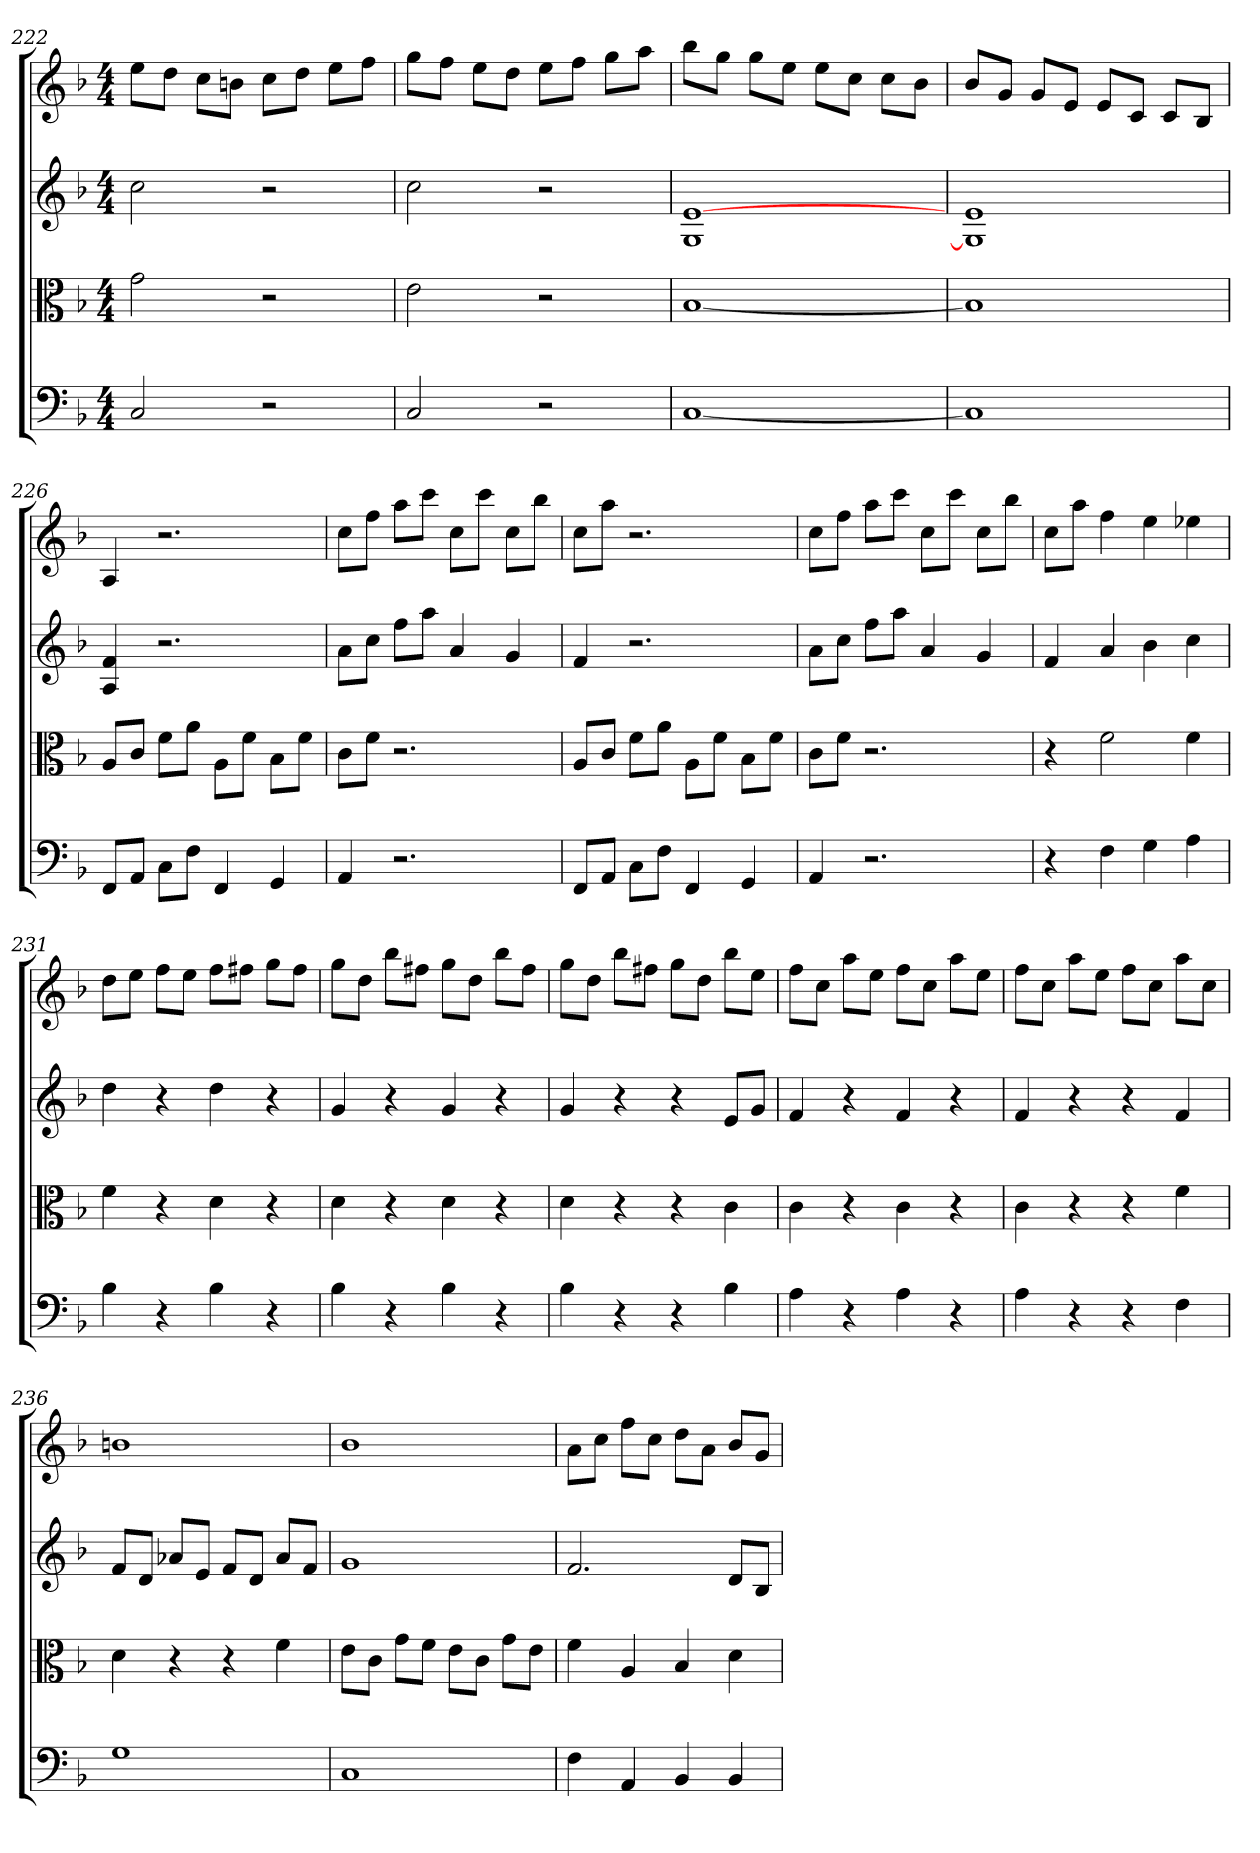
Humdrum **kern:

**kern	**kern	**kern	**kern
*part4	*part3	*part2	*part1
*staff4	*staff3	*staff2	*staff1
*clefF4	*clefC3	*	*
*k[b-]	*k[b-]	*k[b-]	*k[b-]
*F:	*F:	*F:	*F:
*M4/4	*M4/4	*M4/4	*M4/4
=222	=222	=222	=222
2C	2g	2cc	8eeL
.	.	.	8ddJ
.	.	.	8ccL
.	.	.	8bnJ
2r	2r	2r	8ccL
.	.	.	8ddJ
.	.	.	8eeL
.	.	.	8ffJ
=223	=223	=223	=223
2C	2e	2cc	8ggL
.	.	.	8ffJ
.	.	.	8eeL
.	.	.	8ddJ
2r	2r	2r	8eeL
.	.	.	8ffJ
.	.	.	8ggL
.	.	.	8aaJ
=224	=224	=224	=224
[1C	[1B-	1G [1e	8bb-L
.	.	.	8ggJ
.	.	.	8ggL
.	.	.	8eeJ
.	.	.	8eeL
.	.	.	8ccJ
.	.	.	8ccL
.	.	.	8b-J
=225	=225	=225	=225
1C]	1B-]	1G] 1e	8b-L
.	.	.	8gJ
.	.	.	8gL
.	.	.	8eJ
.	.	.	8eL
.	.	.	8cJ
.	.	.	8cL
.	.	.	8B-J
=226	=226	=226	=226
8FF/L	8A/L	4A 4f	4A
8AA/J	8c/J	.	.
8C\L	8f\L	2.r	2.r
8F\J	8a\J	.	.
4FF	8A\L	.	.
.	8f\J	.	.
4GG	8B-\L	.	.
.	8f\J	.	.
=227	=227	=227	=227
4AA	8c\L	8aL	8ccL
.	8f\J	8ccJ	8ffJ
2.r	2.r	8ffL	8aaL
.	.	8aaJ	8cccJ
.	.	4a	8ccL
.	.	.	8cccJ
.	.	4g	8ccL
.	.	.	8bb-J
=228	=228	=228	=228
8FF/L	8A/L	4f	8ccL
8AA/J	8c/J	.	8aaJ
8C\L	8f\L	2.r	2.r
8F\J	8a\J	.	.
4FF	8A\L	.	.
.	8f\J	.	.
4GG	8B-\L	.	.
.	8f\J	.	.
=229	=229	=229	=229
4AA	8c\L	8aL	8ccL
.	8f\J	8ccJ	8ffJ
2.r	2.r	8ffL	8aaL
.	.	8aaJ	8cccJ
.	.	4a	8ccL
.	.	.	8cccJ
.	.	4g	8ccL
.	.	.	8bb-J
=230	=230	=230	=230
4r	4r	4f	8ccL
.	.	.	8aaJ
4F	2f	4a	4ff
4G	.	4b-	4ee
4A	4f	4cc	4ee-X
=231	=231	=231	=231
4B-	4f	4dd	8ddL
.	.	.	8eeJ
4r	4r	4r	8ffL
.	.	.	8eeJ
4B-	4d	4dd	8ffL
.	.	.	8ff#XJ
4r	4r	4r	8ggL
.	.	.	8ff#J
=232	=232	=232	=232
4B-	4d	4g	8ggL
.	.	.	8ddJ
4r	4r	4r	8bb-L
.	.	.	8ff#XJ
4B-	4d	4g	8ggL
.	.	.	8ddJ
4r	4r	4r	8bb-L
.	.	.	8ff#J
=233	=233	=233	=233
4B-	4d	4g	8ggL
.	.	.	8ddJ
4r	4r	4r	8bb-L
.	.	.	8ff#XJ
4r	4r	4r	8ggL
.	.	.	8ddJ
4B-	4c	8eL	8bb-L
.	.	8gJ	8eeJ
=234	=234	=234	=234
4A	4c	4f	8ffL
.	.	.	8ccJ
4r	4r	4r	8aaL
.	.	.	8eeJ
4A	4c	4f	8ffL
.	.	.	8ccJ
4r	4r	4r	8aaL
.	.	.	8eeJ
=235	=235	=235	=235
4A	4c	4f	8ffL
.	.	.	8ccJ
4r	4r	4r	8aaL
.	.	.	8eeJ
4r	4r	4r	8ffL
.	.	.	8ccJ
4F	4f	4f	8aaL
.	.	.	8ccJ
=236	=236	=236	=236
1G	4d	8fL	1bn
.	.	8dJ	.
.	4r	8a-XL	.
.	.	8eJ	.
.	4r	8fL	.
.	.	8dJ	.
.	4f	8a-L	.
.	.	8fJ	.
=237	=237	=237	=237
1C	8e\L	1g	1b-
.	8c\J	.	.
.	8g\L	.	.
.	8f\J	.	.
.	8e\L	.	.
.	8c\J	.	.
.	8g\L	.	.
.	8e\J	.	.
=238	=238	=238	=238
4F	4f	2.f	8aL
.	.	.	8ccJ
4AA	4A	.	8ffL
.	.	.	8ccJ
4BB-	4B-	.	8ddL
.	.	.	8aJ
4BB-	4d	8dL	8b-L
.	.	8B-J	8gJ
=	=	=	=
*-	*-	*-	*-
